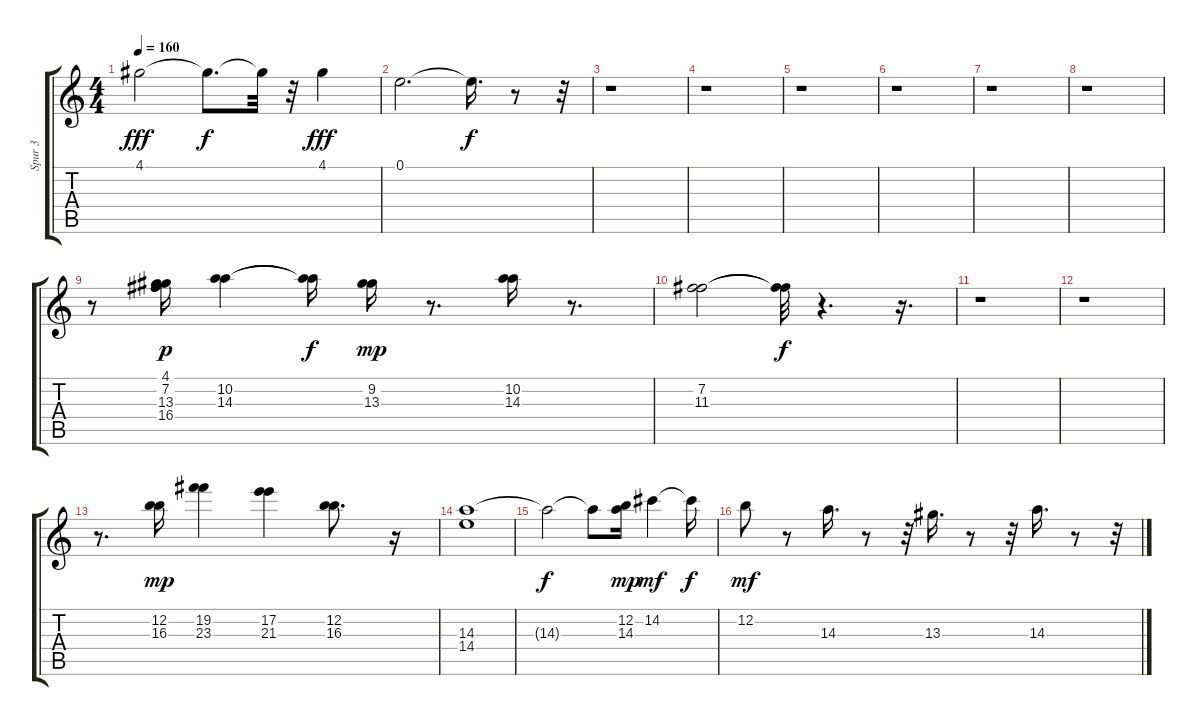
\track ("Spur 3" "Spur 3") {instrument overdrivenguitar}
\staff {score tabs}
\tuning (E4 B3 G3 D3 A2 E2) {hide}
\ts (4 4)
\tempo 160
\clef g2
\ks c
4.1.2{dy fff} 4.1{t}.8{d dy f} 4.1{t}.32 r.32 4.1.4{dy fff} |
0.1.2{d} 0.1{t}.16{d dy f} r.8 r.32 |
r.1 |
r.1 |
r.1 |
r.1 |
r.1 |
r.1 |
r.8 (4.1 7.2 13.3 16.4).16{dy p} (10.2 14.3).4 (10.2{t} 14.3{t}).16{dy f} (9.2 13.3).16{dy mp} r.8{d} (10.2 14.3).16 r.8{d} |
(7.2 11.3).2 (7.2{t} 11.3{t}).32{dy f} r.4{d} r.16{d} |
r.1 |
r.1 |
r.8{d} (12.2 16.3).16{dy mp} (19.2 23.3).4 (17.2 21.3).4 (12.2 16.3).8{d} r.16 |
(14.3 14.4).1 |
14.3{t}.2{dy f} 14.3{t}.8 (12.2 14.3).16{dy mp} 14.2.4{dy mf} 14.2{t}.16{dy f} |
12.2.8{dy mf} r.8 14.3.16{d} r.8 r.32 13.3.16{d} r.8 r.32 14.3.16{d} r.8 r.32
